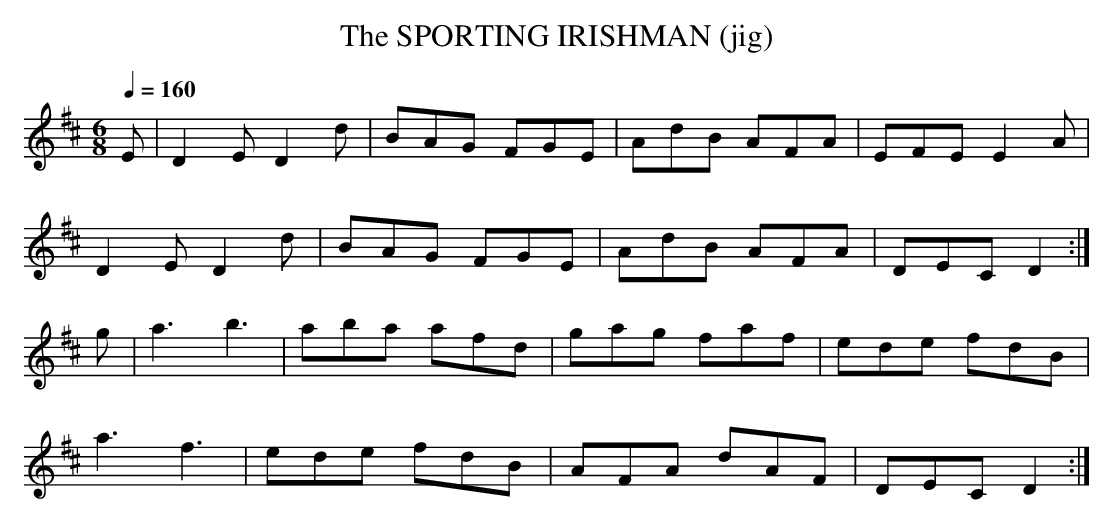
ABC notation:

X:1
T:SPORTING IRISHMAN (jig), The
Q:1/4=160
M:6/8
L:1/8
K:D
E|D2E D2d|BAG FGE|AdB AFA|EFE E2A|
D2E D2d|BAG FGE|AdB AFA|DEC D2:|
g|a3 b3|aba afd|gag faf|ede fdB|
a3 f3|ede fdB|AFA dAF|DEC D2:|
